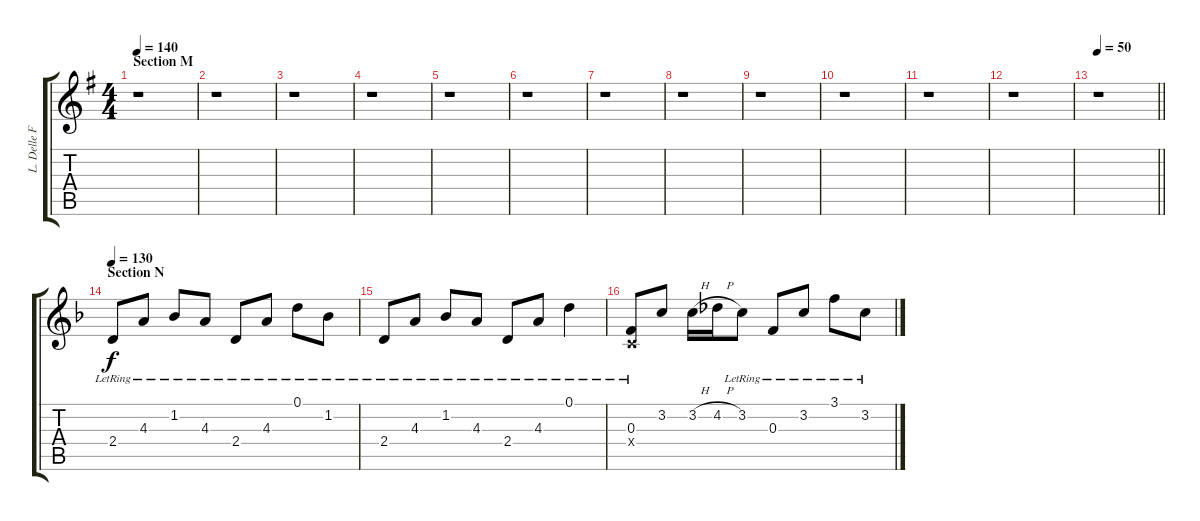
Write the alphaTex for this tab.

\track ("L. Delle Fave (Clean Guitar R)" "L. Delle F") {instrument electricguitarclean}
\staff {score tabs}
\tuning (D4 A3 F3 C3 G2 D2) {hide}
\ts (4 4)
\section ("" "Section M")
\tempo 140
\clef g2
\ks g
r.1{dy f} |
r.1 |
r.1 |
r.1 |
r.1 |
r.1 |
r.1 |
r.1 |
r.1 |
r.1 |
r.1 |
r.1 |
\tempo 50
\barLineRight lightlight
r.1 |
\section ("" "Section N")
\tempo 130
\ks dminor
2.4{lr}.8 4.3{lr}.8 1.2{lr}.8 4.3{lr}.8 2.4{lr}.8 4.3{lr}.8 0.1{lr}.8 1.2{lr}.8 |
2.4{lr}.8 4.3{lr}.8 1.2{lr}.8 4.3{lr}.8 2.4{lr}.8 4.3{lr}.8 0.1{lr}.4 |
(0.3{lr} 0.4{x}).8 3.2.8 3.2{h}.16 4.2{h}.16 3.2{lr}.8 0.3{lr}.8 3.2{lr}.8 3.1{lr}.8 3.2{lr}.8
